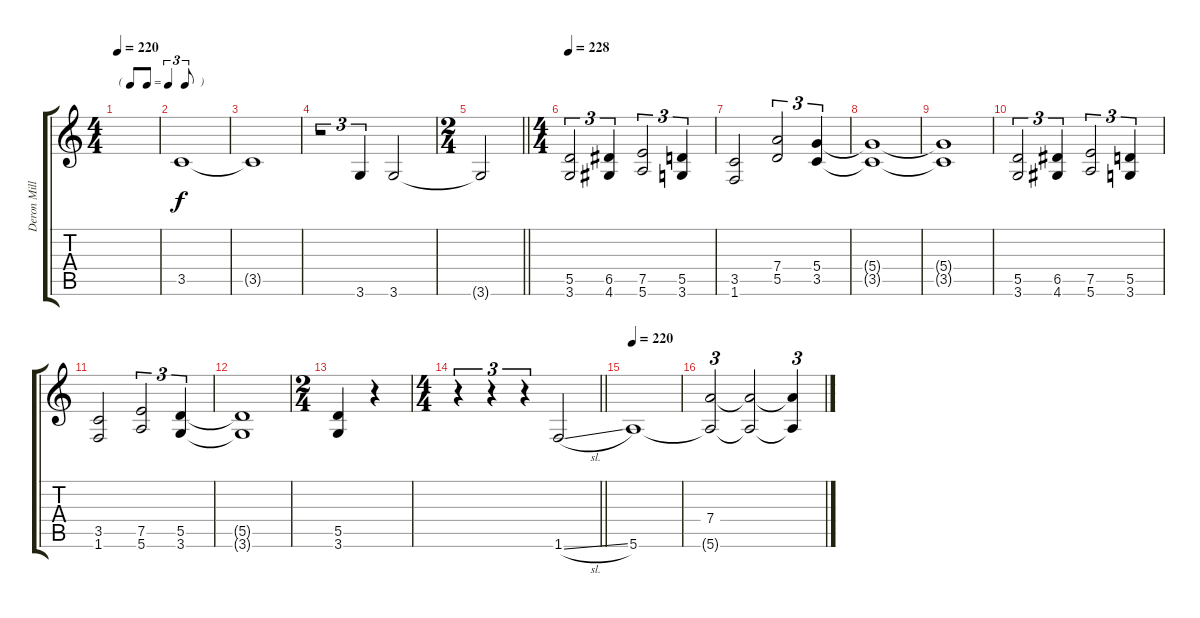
\track ("Deron Miller" "Deron Mill") {instrument acousticguitarsteel}
\staff {score tabs}
\tuning (E4 B3 G3 D3 A2 E2) {hide}
\ts (4 4)
\tf triplet8th
\tempo 220
\clef g2
\ks c
|
3.5.1{volume 0} |
3.5{t}.1 |
r.2{tu (3 2) volume 16} 3.6.4{tu (3 2)} 3.6.2{volume 0} |
\ts (2 4)
\barLineRight lightlight
3.6{t}.2 |
\ts (4 4)
\section ("" "")
\tempo 228
(5.5 3.6).2{tu (3 2) volume 16} (6.5 4.6).4{tu (3 2)} (7.5 5.6).2{tu (3 2)} (5.5 3.6).4{tu (3 2)} |
(3.5 1.6).2 (7.4 5.5).2{tu (3 2)} (5.4 3.5).4{tu (3 2)} |
(5.4{t} 3.5{t}).1 |
(5.4{t} 3.5{t}).1 |
(5.5 3.6).2{tu (3 2)} (6.5 4.6).4{tu (3 2)} (7.5 5.6).2{tu (3 2)} (5.5 3.6).4{tu (3 2)} |
(3.5 1.6).2 (7.5 5.6).2{tu (3 2)} (5.5 3.6).4{tu (3 2)} |
(5.5{t} 3.6{t}).1 |
\ts (2 4)
(5.5 3.6).4 r.4 |
\ts (4 4)
\barLineRight lightlight
r.4{tu (3 2)} r.4{tu (3 2)} r.4{tu (3 2)} 1.6{sl}.2 |
\section ("" "")
\tempo 220
5.6.1 |
(7.4 5.6{t}).2{tu (3 2)} (7.4{t} 5.6{t}).2 (7.4{t} 5.6{t}).4{tu (3 2)}
